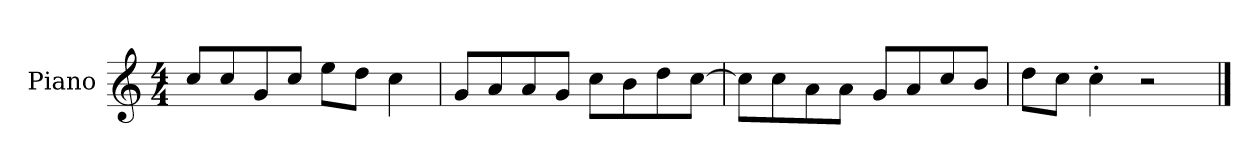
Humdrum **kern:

**kern
*part1
*staff1
*I"Piano
*I'P-no
*clefG2
*k[]
*M4/4
*MM90
=1
8cc/L
8cc/
8g/
8cc/J
8ee\L
8dd\J
4cc\
=2
8g/L
8a/
8a/
8g/J
8cc\L
8b\
8dd\
[8cc\J
=3
8cc\L]
8cc\
8a\
8a\J
8g/L
8a/
8cc/
8b/J
=4
8dd\L
8cc\J
4cc'\
2r
==
*-
